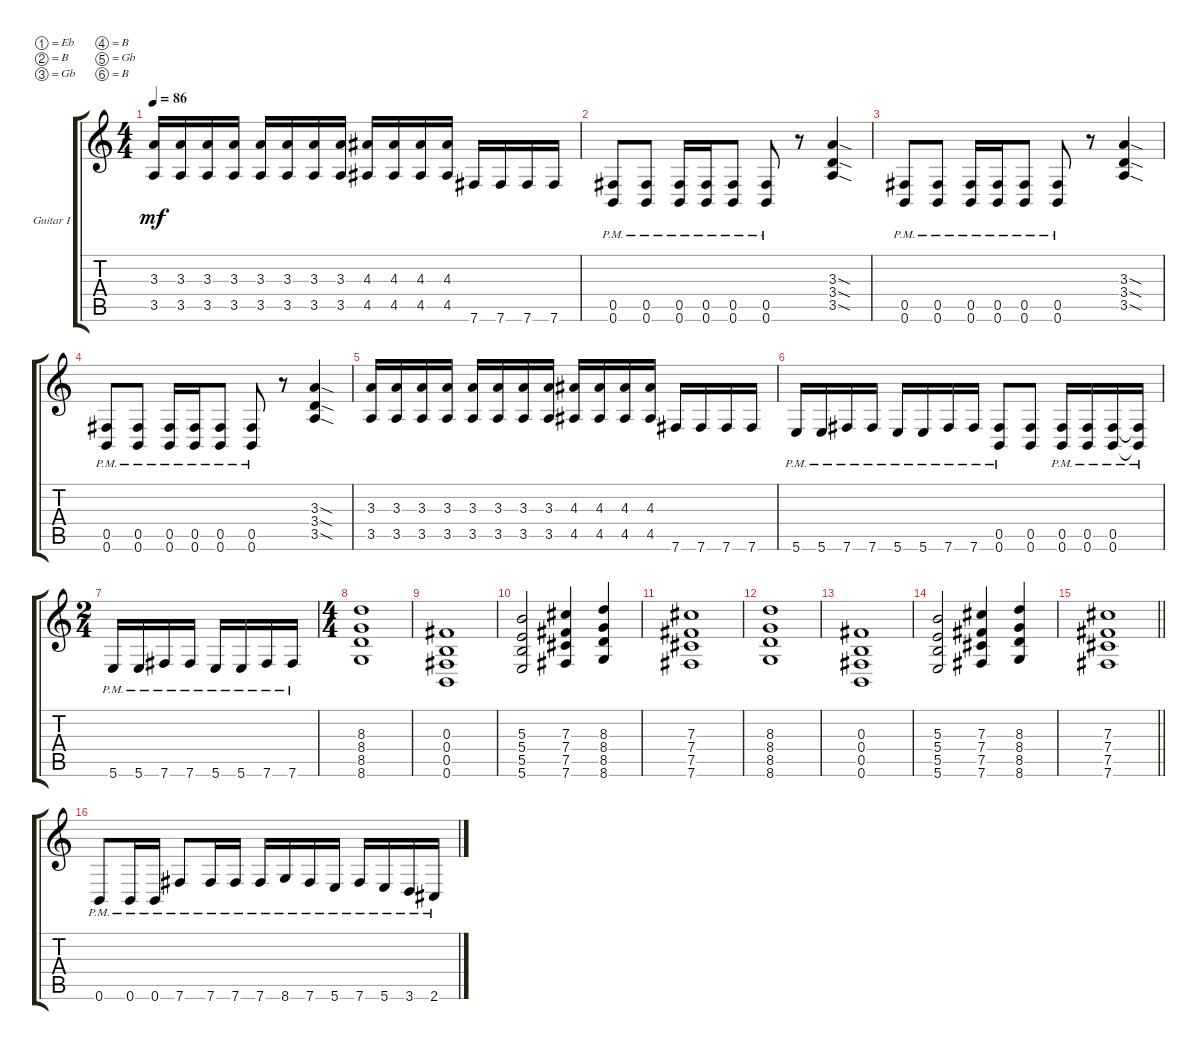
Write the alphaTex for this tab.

\defaultSystemsLayout 4
\bracketExtendMode groupsimilarinstruments
\firstSystemTrackNameOrientation horizontal
\otherSystemsTrackNameOrientation horizontal
\track ("Guitar I" "Guitar I") {instrument acousticguitarsteel}
\staff {score tabs}
\tuning (Eb4 B3 Gb3 B2 Gb2 B1)
\ts (4 4)
\tempo 86
\clef g2
\ks c
(3.5 3.3).16{dy mf} (3.5 3.3).16 (3.5 3.3).16 (3.5 3.3).16 (3.5 3.3).16 (3.5 3.3).16 (3.5 3.3).16 (3.5 3.3).16 (4.5 4.3).16 (4.5 4.3).16 (4.5 4.3).16 (4.5 4.3).16 7.6.16 7.6.16 7.6.16 7.6.16 |
(0.6{pm} 0.5{pm}).8 (0.6{pm} 0.5{pm}).8 (0.6{pm} 0.5{pm}).16 (0.6{pm} 0.5{pm}).16 (0.6{pm} 0.5{pm}).8 (0.6{pm} 0.5{pm}).8 r.8 (3.5{sod} 3.4{sod} 3.3{sod}).4 |
(0.6{pm} 0.5{pm}).8 (0.6{pm} 0.5{pm}).8 (0.6{pm} 0.5{pm}).16 (0.6{pm} 0.5{pm}).16 (0.6{pm} 0.5{pm}).8 (0.6{pm} 0.5{pm}).8 r.8 (3.5{sod} 3.4{sod} 3.3{sod}).4 |
(0.6{pm} 0.5{pm}).8 (0.6{pm} 0.5{pm}).8 (0.6{pm} 0.5{pm}).16 (0.6{pm} 0.5{pm}).16 (0.6{pm} 0.5{pm}).8 (0.6{pm} 0.5{pm}).8 r.8 (3.5{sod} 3.4{sod} 3.3{sod}).4 |
(3.5 3.3).16 (3.5 3.3).16 (3.5 3.3).16 (3.5 3.3).16 (3.5 3.3).16 (3.5 3.3).16 (3.5 3.3).16 (3.5 3.3).16 (4.5 4.3).16 (4.5 4.3).16 (4.5 4.3).16 (4.5 4.3).16 7.6.16 7.6.16 7.6.16 7.6.16 |
5.6{pm}.16 5.6{pm}.16 7.6{pm}.16 7.6{pm}.16 5.6{pm}.16 5.6{pm}.16 7.6{pm}.16 7.6{pm}.16 (0.6{pm} 0.5{pm}).8 (0.6 0.5).8 (0.5{pm} 0.6{pm}).16 (0.5{pm} 0.6{pm}).16 (0.5{pm} 0.6{pm}).16 (0.6{pm t} 0.5{pm t}).16 |
\ts (2 4)
5.6{pm}.16 5.6{pm}.16 7.6{pm}.16 7.6{pm}.16 5.6{pm}.16 5.6{pm}.16 7.6{pm}.16 7.6{pm}.16 |
\ts (4 4)
(8.6 8.5 8.4 8.3).1 |
(0.6 0.5 0.4 0.3).1 |
(5.6 5.5 5.4 5.3).2 (7.6 7.5 7.4 7.3).4 (8.6 8.5 8.4 8.3).4 |
(7.6 7.5 7.4 7.3).1 |
(8.6 8.5 8.4 8.3).1 |
(0.6 0.5 0.4 0.3).1 |
(5.6 5.5 5.4 5.3).2 (7.6 7.5 7.4 7.3).4 (8.6 8.5 8.4 8.3).4 |
\barLineRight lightlight
(7.6 7.5 7.4 7.3).1 |
0.6{pm}.8 0.6{pm}.16 0.6{pm}.16 7.6{pm}.8 7.6{pm}.16 7.6{pm}.16 7.6{pm}.16 8.6{pm}.16 7.6{pm}.16 5.6{pm}.16 7.6{pm}.16 5.6{pm}.16 3.6{pm}.16 2.6{pm}.16
